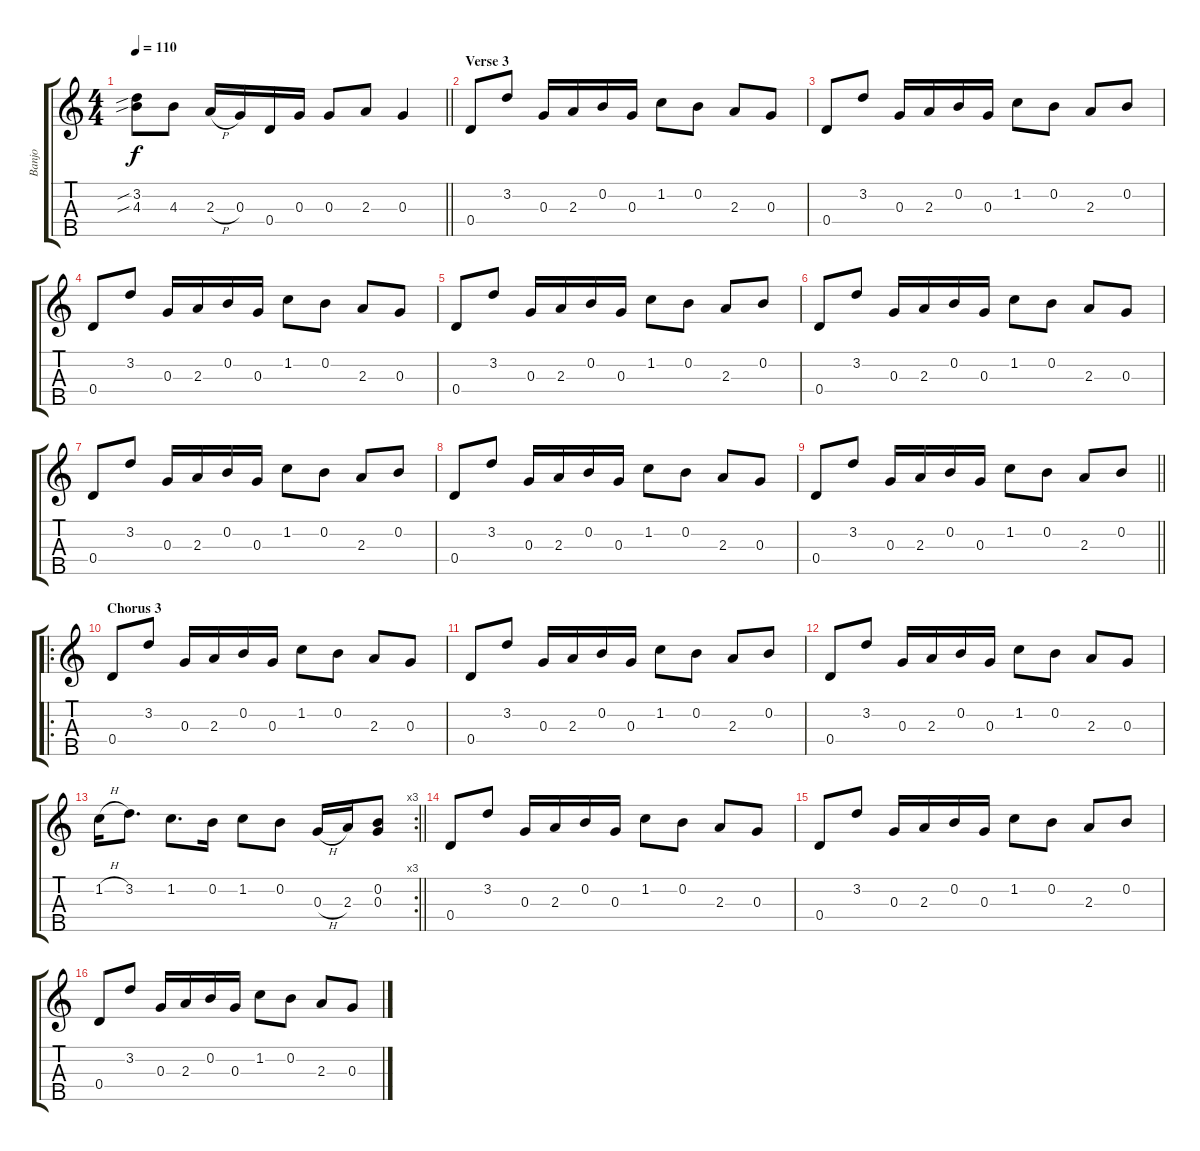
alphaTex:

\track ("Banjo" "Banjo") {instrument banjo}
\staff {score tabs}
\tuning (D4 B3 G3 D3 G4) {hide}
\displaytranspose 12
\ts (4 4)
\tempo 110
\clef g2
\barLineRight lightlight
\ks c
(3.2{sib} 4.3{sib}).8{dy f} 4.3.8 2.3{h}.16 0.3.16 0.4.16 0.3.16 0.3.8 2.3.8 0.3.4 |
\section ("" "Verse 3")
0.4.8 3.2.8 0.3.16 2.3.16 0.2.16 0.3.16 1.2.8 0.2.8 2.3.8 0.3.8 |
0.4.8 3.2.8 0.3.16 2.3.16 0.2.16 0.3.16 1.2.8 0.2.8 2.3.8 0.2.8 |
0.4.8 3.2.8 0.3.16 2.3.16 0.2.16 0.3.16 1.2.8 0.2.8 2.3.8 0.3.8 |
0.4.8 3.2.8 0.3.16 2.3.16 0.2.16 0.3.16 1.2.8 0.2.8 2.3.8 0.2.8 |
0.4.8 3.2.8 0.3.16 2.3.16 0.2.16 0.3.16 1.2.8 0.2.8 2.3.8 0.3.8 |
0.4.8 3.2.8 0.3.16 2.3.16 0.2.16 0.3.16 1.2.8 0.2.8 2.3.8 0.2.8 |
0.4.8 3.2.8 0.3.16 2.3.16 0.2.16 0.3.16 1.2.8 0.2.8 2.3.8 0.3.8 |
\barLineRight lightlight
0.4.8 3.2.8 0.3.16 2.3.16 0.2.16 0.3.16 1.2.8 0.2.8 2.3.8 0.2.8 |
\ro
\section ("" "Chorus 3")
0.4.8 3.2.8 0.3.16 2.3.16 0.2.16 0.3.16 1.2.8 0.2.8 2.3.8 0.3.8 |
0.4.8 3.2.8 0.3.16 2.3.16 0.2.16 0.3.16 1.2.8 0.2.8 2.3.8 0.2.8 |
0.4.8 3.2.8 0.3.16 2.3.16 0.2.16 0.3.16 1.2.8 0.2.8 2.3.8 0.3.8 |
\rc 3
\barLineRight lightlight
1.2{h}.16 3.2.8{d} 1.2.8{d} 0.2.16 1.2.8 0.2.8 0.3{h}.16 2.3.16 (0.2 0.3).8 |
0.4.8 3.2.8 0.3.16 2.3.16 0.2.16 0.3.16 1.2.8 0.2.8 2.3.8 0.3.8 |
0.4.8 3.2.8 0.3.16 2.3.16 0.2.16 0.3.16 1.2.8 0.2.8 2.3.8 0.2.8 |
0.4.8 3.2.8 0.3.16 2.3.16 0.2.16 0.3.16 1.2.8 0.2.8 2.3.8 0.3.8
